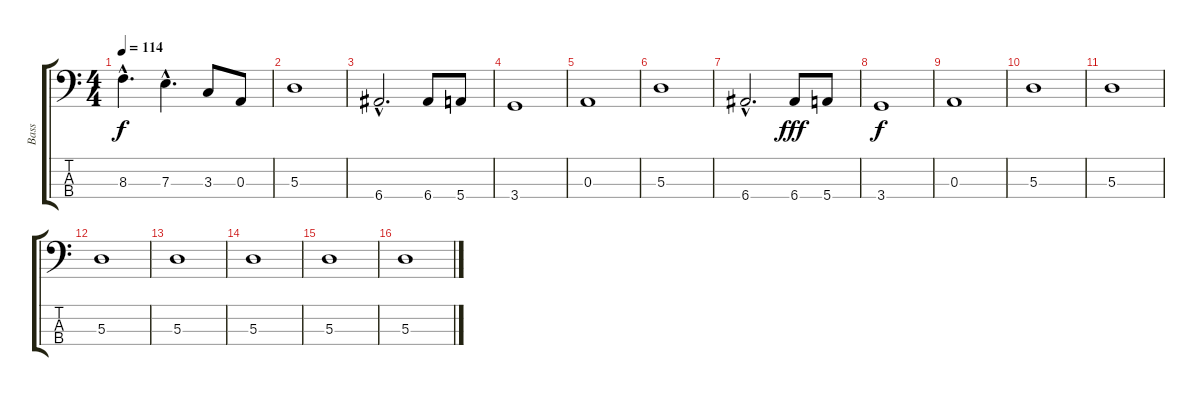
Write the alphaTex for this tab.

\track ("Bass" "Bass") {instrument fretlessbass}
\staff {score tabs}
\tuning (G2 D2 A1 E1) {hide}
\ts (4 4)
\tempo 114
\clef f4
\ks c
8.3{hac}.4{d dy f} 7.3{hac}.4{d} 3.3.8 0.3.8 |
5.3.1 |
6.4{hac}.2{d} 6.4.8 5.4.8 |
3.4.1 |
0.3.1 |
5.3.1 |
6.4{hac}.2{d} 6.4.8{dy fff} 5.4.8 |
3.4.1{dy f} |
0.3.1 |
5.3.1 |
5.3.1 |
5.3.1 |
5.3.1 |
5.3.1 |
5.3.1 |
5.3.1
